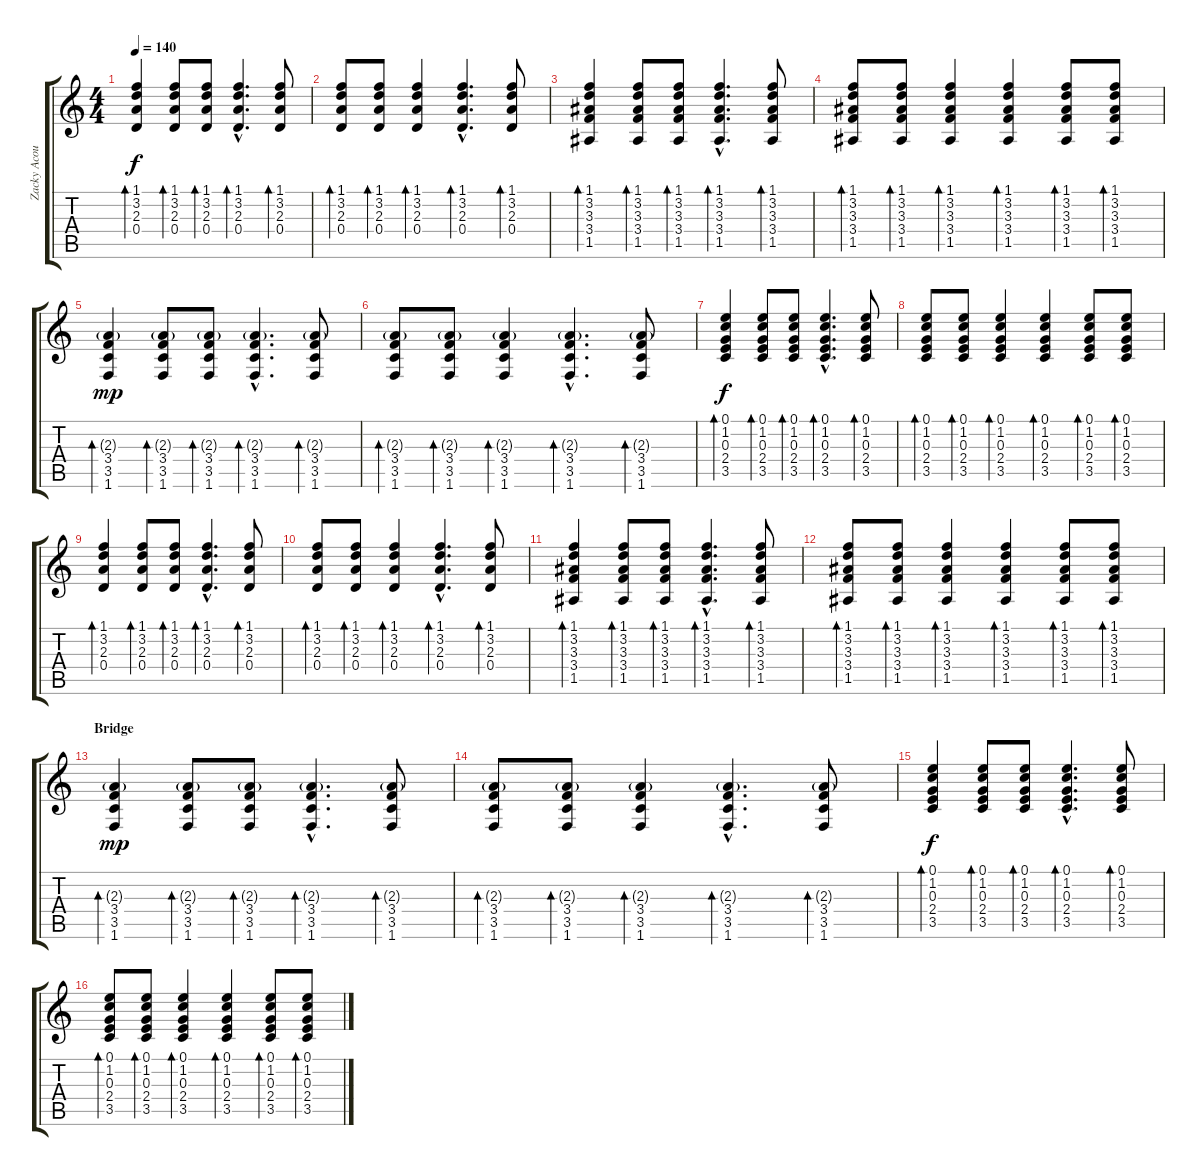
\track ("Zacky Acoustic" "Zacky Acou") {instrument acousticguitarsteel}
\staff {score tabs}
\tuning (E4 B3 G3 D3 A2 E2) {hide}
\ts (4 4)
\tempo 140
\clef g2
\ks c
(1.1 3.2 2.3 0.4).4{bd 60 dy f} (1.1 3.2 2.3 0.4).8{bd 60} (1.1 3.2 2.3 0.4).8{bd 60} (1.1{hac} 3.2{hac} 2.3{hac} 0.4{hac}).4{d bd 60} (1.1 3.2 2.3 0.4).8{bd 60} |
(1.1 3.2 2.3 0.4).8{bd 60} (1.1 3.2 2.3 0.4).8{bd 60} (1.1 3.2 2.3 0.4).4{bd 60} (1.1{hac} 3.2{hac} 2.3{hac} 0.4{hac}).4{d bd 60} (1.1 3.2 2.3 0.4).8{bd 60} |
(1.1 3.2 3.3 3.4 1.5).4{bd 60} (1.1 3.2 3.3 3.4 1.5).8{bd 60} (1.1 3.2 3.3 3.4 1.5).8{bd 60} (1.1{hac} 3.2{hac} 3.3{hac} 3.4{hac} 1.5{hac}).4{d bd 60} (1.1 3.2 3.3 3.4 1.5).8{bd 60} |
(1.1 3.2 3.3 3.4 1.5).8{bd 60} (1.1 3.2 3.3 3.4 1.5).8{bd 60} (1.1 3.2 3.3 3.4 1.5).4{bd 60} (1.1 3.2 3.3 3.4 1.5).4{bd 60} (1.1 3.2 3.3 3.4 1.5).8{bd 60} (1.1 3.2 3.3 3.4 1.5).8{bd 60} |
(2.3{g} 3.4 3.5 1.6).4{bd 60 dy mp} (2.3{g} 3.4 3.5 1.6).8{bd 60} (2.3{g} 3.4 3.5 1.6).8{bd 60} (2.3{g hac} 3.4{hac} 3.5{hac} 1.6{hac}).4{d bd 60} (2.3{g} 3.4 3.5 1.6).8{bd 60} |
(2.3{g} 3.4 3.5 1.6).8{bd 60} (2.3{g} 3.4 3.5 1.6).8{bd 60} (2.3{g} 3.4 3.5 1.6).4{bd 60} (2.3{g hac} 3.4{hac} 3.5{hac} 1.6{hac}).4{d bd 60} (2.3{g} 3.4 3.5 1.6).8{bd 60} |
(0.1 1.2 0.3 2.4 3.5).4{bd 60 dy f} (0.1 1.2 0.3 2.4 3.5).8{bd 60} (0.1 1.2 0.3 2.4 3.5).8{bd 60} (0.1{hac} 1.2{hac} 0.3{hac} 2.4{hac} 3.5{hac}).4{d bd 60} (0.1 1.2 0.3 2.4 3.5).8{bd 60} |
(0.1 1.2 0.3 2.4 3.5).8{bd 60} (0.1 1.2 0.3 2.4 3.5).8{bd 60} (0.1 1.2 0.3 2.4 3.5).4{bd 60} (0.1 1.2 0.3 2.4 3.5).4{bd 60} (0.1 1.2 0.3 2.4 3.5).8{bd 60} (0.1 1.2 0.3 2.4 3.5).8{bd 60} |
(1.1 3.2 2.3 0.4).4{bd 60} (1.1 3.2 2.3 0.4).8{bd 60} (1.1 3.2 2.3 0.4).8{bd 60} (1.1{hac} 3.2{hac} 2.3{hac} 0.4{hac}).4{d bd 60} (1.1 3.2 2.3 0.4).8{bd 60} |
(1.1 3.2 2.3 0.4).8{bd 60} (1.1 3.2 2.3 0.4).8{bd 60} (1.1 3.2 2.3 0.4).4{bd 60} (1.1{hac} 3.2{hac} 2.3{hac} 0.4{hac}).4{d bd 60} (1.1 3.2 2.3 0.4).8{bd 60} |
(1.1 3.2 3.3 3.4 1.5).4{bd 60} (1.1 3.2 3.3 3.4 1.5).8{bd 60} (1.1 3.2 3.3 3.4 1.5).8{bd 60} (1.1{hac} 3.2{hac} 3.3{hac} 3.4{hac} 1.5{hac}).4{d bd 60} (1.1 3.2 3.3 3.4 1.5).8{bd 60} |
(1.1 3.2 3.3 3.4 1.5).8{bd 60} (1.1 3.2 3.3 3.4 1.5).8{bd 60} (1.1 3.2 3.3 3.4 1.5).4{bd 60} (1.1 3.2 3.3 3.4 1.5).4{bd 60} (1.1 3.2 3.3 3.4 1.5).8{bd 60} (1.1 3.2 3.3 3.4 1.5).8{bd 60} |
\section ("" "Bridge")
(2.3{g} 3.4 3.5 1.6).4{bd 60 dy mp} (2.3{g} 3.4 3.5 1.6).8{bd 60} (2.3{g} 3.4 3.5 1.6).8{bd 60} (2.3{g hac} 3.4{hac} 3.5{hac} 1.6{hac}).4{d bd 60} (2.3{g} 3.4 3.5 1.6).8{bd 60} |
(2.3{g} 3.4 3.5 1.6).8{bd 60} (2.3{g} 3.4 3.5 1.6).8{bd 60} (2.3{g} 3.4 3.5 1.6).4{bd 60} (2.3{g hac} 3.4{hac} 3.5{hac} 1.6{hac}).4{d bd 60} (2.3{g} 3.4 3.5 1.6).8{bd 60} |
(0.1 1.2 0.3 2.4 3.5).4{bd 60 dy f} (0.1 1.2 0.3 2.4 3.5).8{bd 60} (0.1 1.2 0.3 2.4 3.5).8{bd 60} (0.1{hac} 1.2{hac} 0.3{hac} 2.4{hac} 3.5{hac}).4{d bd 60} (0.1 1.2 0.3 2.4 3.5).8{bd 60} |
(0.1 1.2 0.3 2.4 3.5).8{bd 60} (0.1 1.2 0.3 2.4 3.5).8{bd 60} (0.1 1.2 0.3 2.4 3.5).4{bd 60} (0.1 1.2 0.3 2.4 3.5).4{bd 60} (0.1 1.2 0.3 2.4 3.5).8{bd 60} (0.1 1.2 0.3 2.4 3.5).8{bd 60}
